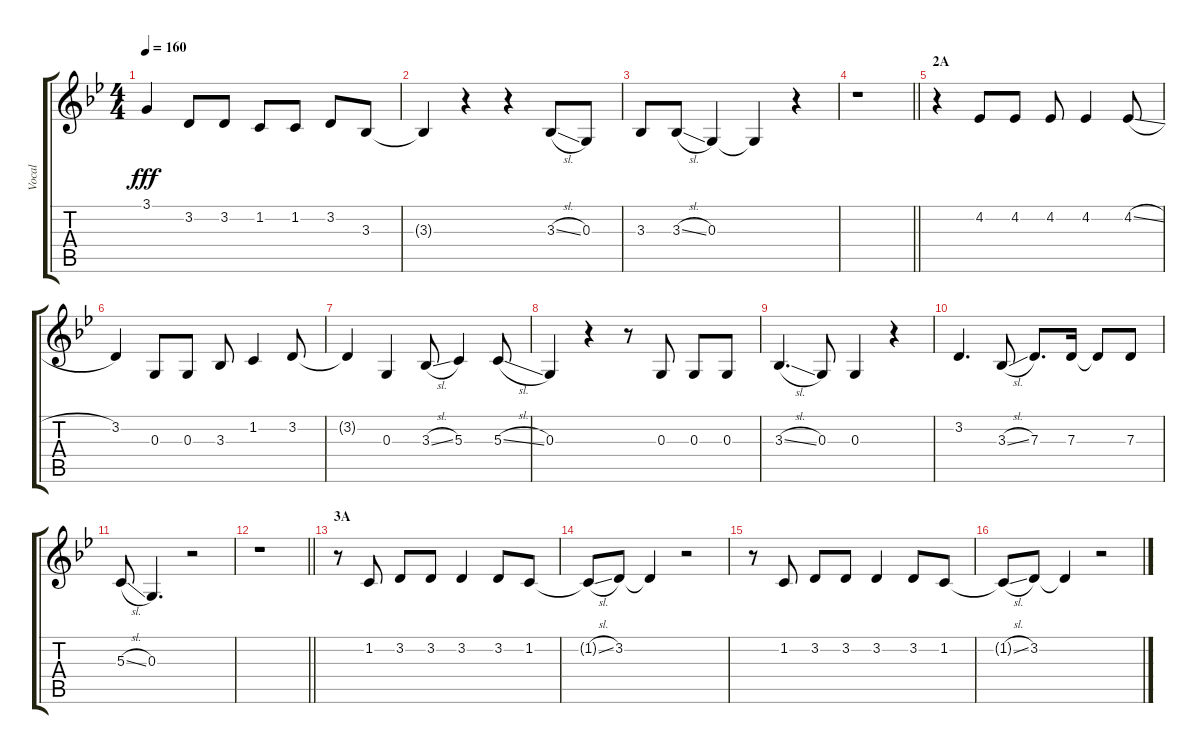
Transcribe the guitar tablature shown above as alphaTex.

\track ("Vocal" "Vocal") {instrument voiceoohs}
\staff {score tabs}
\tuning (E4 B3 G3 D3 A2 E2) {hide}
\ts (4 4)
\tempo 160
\clef g2
\ks bb
3.1.4{dy fff} 3.2.8 3.2.8 1.2.8 1.2.8 3.2.8 3.3.8 |
3.3{t}.4 r.4 r.4 3.3{sl}.8 0.3.8 |
3.3.8 3.3{sl}.8 0.3.4 0.3{t}.4 r.4 |
\barLineRight lightlight
r.1 |
\section ("" "2A")
r.4 4.2.8 4.2.8 4.2.8 4.2.4 4.2{sl}.8 |
3.2.4 0.3.8 0.3.8 3.3.8 1.2.4 3.2.8 |
3.2{t}.4 0.3.4 3.3{sl}.8 5.3.4 5.3{sl}.8 |
0.3.4 r.4 r.8 0.3.8 0.3.8 0.3.8 |
3.3{sl}.4{d} 0.3.8 0.3.4 r.4 |
3.2.4{d} 3.3{sl}.8 7.3.8{d} 7.3.16 7.3{t}.8 7.3.8 |
5.3{sl}.8 0.3.4{d} r.2 |
\barLineRight lightlight
r.1 |
\section ("" "3A")
r.8 1.2.8 3.2.8 3.2.8 3.2.4 3.2.8 1.2.8 |
1.2{sl t}.8 3.2.8 3.2{t}.4 r.2 |
r.8 1.2.8 3.2.8 3.2.8 3.2.4 3.2.8 1.2.8 |
1.2{sl t}.8 3.2.8 3.2{t}.4 r.2
